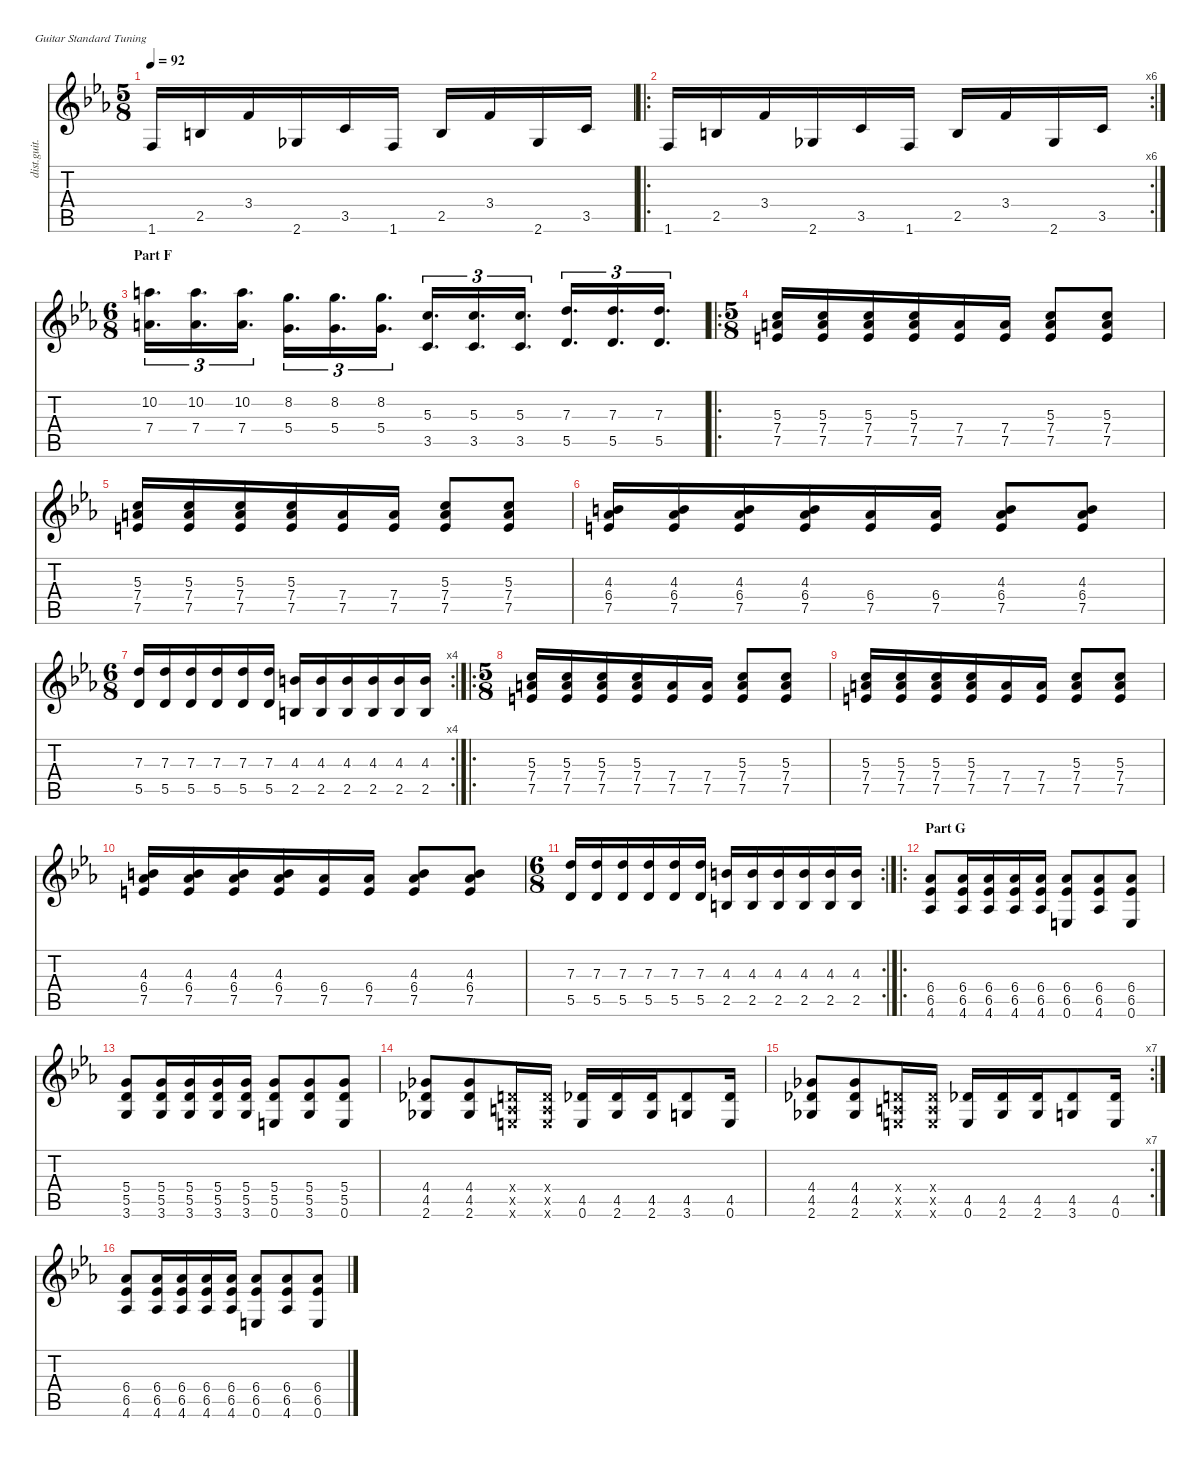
\defaultSystemsLayout 4
\hideDynamics
\bracketExtendMode nobrackets
\track ("Guitar - Peter Lindgren" "dist.guit.") {instrument distortionguitar}
\staff {score tabs}
\tuning (E4 B3 G3 D3 A2 E2)
\ts (5 8)
\tempo 92
\clef g2
\ks cminor
1.6{acc forcenatural}.16{dy f beam Up} 2.5{acc forcenatural}.16{beam Up} 3.4{acc forcenatural}.16{beam Up} 2.6{acc b}.16{beam Up} 3.5{acc forcenatural}.16{beam Up} 1.6{acc forcenatural}.16{beam Up} 2.5{acc forcenatural}.16{beam Up} 3.4{acc forcenatural}.16{beam Up} 2.6{acc b}.16{beam Up} 3.5{acc forcenatural}.16{beam Up} |
\ro
\rc 6
1.6{acc forcenatural}.16{beam Up} 2.5{acc forcenatural}.16{beam Up} 3.4{acc forcenatural}.16{beam Up} 2.6{acc b}.16{beam Up} 3.5{acc forcenatural}.16{beam Up} 1.6{acc forcenatural}.16{beam Up} 2.5{acc forcenatural}.16{beam Up} 3.4{acc forcenatural}.16{beam Up} 2.6{acc b}.16{beam Up} 3.5{acc forcenatural}.16{beam Up} |
\ts (6 8)
\section ("" "Part F")
(10.2{acc forcenatural} 7.4{acc forcenatural}).16{d tu (3 2) beam Down} (10.2{acc forcenatural} 7.4{acc forcenatural}).16{d tu (3 2) beam Down} (10.2{acc forcenatural} 7.4{acc forcenatural}).16{d tu (3 2) beam Down} (8.2{acc forcenatural} 5.4{acc forcenatural}).16{d tu (3 2) beam Down} (8.2{acc forcenatural} 5.4{acc forcenatural}).16{d tu (3 2) beam Down} (8.2{acc forcenatural} 5.4{acc forcenatural}).16{d tu (3 2) beam Down} (5.3{acc forcenatural} 3.5{acc forcenatural}).16{d tu (3 2) beam Up} (5.3{acc forcenatural} 3.5{acc forcenatural}).16{d tu (3 2) beam Up} (5.3{acc forcenatural} 3.5{acc forcenatural}).16{d tu (3 2) beam Up} (7.3{acc forcenatural} 5.5{acc forcenatural}).16{d tu (3 2) beam Up} (7.3{acc forcenatural} 5.5{acc forcenatural}).16{d tu (3 2) beam Up} (7.3{acc forcenatural} 5.5{acc forcenatural}).16{d tu (3 2) beam Up} |
\ro
\ts (5 8)
(5.3{acc forcenatural} 7.4{acc forcenatural} 7.5{acc forcenatural}).16{beam Up} (5.3{acc forcenatural} 7.4{acc forcenatural} 7.5{acc forcenatural}).16{beam Up} (5.3{acc forcenatural} 7.4{acc forcenatural} 7.5{acc forcenatural}).16{beam Up} (5.3{acc forcenatural} 7.4{acc forcenatural} 7.5{acc forcenatural}).16{beam Up} (7.4{acc forcenatural} 7.5{acc forcenatural}).16{beam Up} (7.4{acc forcenatural} 7.5{acc forcenatural}).16{beam Up} (5.3{acc forcenatural} 7.4{acc forcenatural} 7.5{acc forcenatural}).8{beam Up} (5.3{acc forcenatural} 7.4{acc forcenatural} 7.5{acc forcenatural}).8{beam Up} |
(5.3{acc forcenatural} 7.4{acc forcenatural} 7.5{acc forcenatural}).16{beam Up} (5.3{acc forcenatural} 7.4{acc forcenatural} 7.5{acc forcenatural}).16{beam Up} (5.3{acc forcenatural} 7.4{acc forcenatural} 7.5{acc forcenatural}).16{beam Up} (5.3{acc forcenatural} 7.4{acc forcenatural} 7.5{acc forcenatural}).16{beam Up} (7.4{acc forcenatural} 7.5{acc forcenatural}).16{beam Up} (7.4{acc forcenatural} 7.5{acc forcenatural}).16{beam Up} (5.3{acc forcenatural} 7.4{acc forcenatural} 7.5{acc forcenatural}).8{beam Up} (5.3{acc forcenatural} 7.4{acc forcenatural} 7.5{acc forcenatural}).8{beam Up} |
(4.3{acc forcenatural} 6.4{acc b} 7.5{acc forcenatural}).16{beam Up} (4.3{acc forcenatural} 6.4{acc b} 7.5{acc forcenatural}).16{beam Up} (4.3{acc forcenatural} 6.4{acc b} 7.5{acc forcenatural}).16{beam Up} (4.3{acc forcenatural} 6.4{acc b} 7.5{acc forcenatural}).16{beam Up} (6.4{acc b} 7.5{acc forcenatural}).16{beam Up} (6.4{acc b} 7.5{acc forcenatural}).16{beam Up} (4.3{acc forcenatural} 6.4{acc b} 7.5{acc forcenatural}).8{beam Up} (4.3{acc forcenatural} 6.4{acc b} 7.5{acc forcenatural}).8{beam Up} |
\rc 4
\ts (6 8)
(7.3{acc forcenatural} 5.5{acc forcenatural}).16{beam Up} (7.3{acc forcenatural} 5.5{acc forcenatural}).16{beam Up} (7.3{acc forcenatural} 5.5{acc forcenatural}).16{beam Up} (7.3{acc forcenatural} 5.5{acc forcenatural}).16{beam Up} (7.3{acc forcenatural} 5.5{acc forcenatural}).16{beam Up} (7.3{acc forcenatural} 5.5{acc forcenatural}).16{beam Up} (4.3{acc forcenatural} 2.5{acc forcenatural}).16{beam Up} (4.3{acc forcenatural} 2.5{acc forcenatural}).16{beam Up} (4.3{acc forcenatural} 2.5{acc forcenatural}).16{beam Up} (4.3{acc forcenatural} 2.5{acc forcenatural}).16{beam Up} (4.3{acc forcenatural} 2.5{acc forcenatural}).16{beam Up} (4.3{acc forcenatural} 2.5{acc forcenatural}).16{beam Up} |
\ro
\ts (5 8)
(5.3{acc forcenatural} 7.4{acc forcenatural} 7.5{acc forcenatural}).16{beam Up} (5.3{acc forcenatural} 7.4{acc forcenatural} 7.5{acc forcenatural}).16{beam Up} (5.3{acc forcenatural} 7.4{acc forcenatural} 7.5{acc forcenatural}).16{beam Up} (5.3{acc forcenatural} 7.4{acc forcenatural} 7.5{acc forcenatural}).16{beam Up} (7.4{acc forcenatural} 7.5{acc forcenatural}).16{beam Up} (7.4{acc forcenatural} 7.5{acc forcenatural}).16{beam Up} (5.3{acc forcenatural} 7.4{acc forcenatural} 7.5{acc forcenatural}).8{beam Up} (5.3{acc forcenatural} 7.4{acc forcenatural} 7.5{acc forcenatural}).8{beam Up} |
(5.3{acc forcenatural} 7.4{acc forcenatural} 7.5{acc forcenatural}).16{beam Up} (5.3{acc forcenatural} 7.4{acc forcenatural} 7.5{acc forcenatural}).16{beam Up} (5.3{acc forcenatural} 7.4{acc forcenatural} 7.5{acc forcenatural}).16{beam Up} (5.3{acc forcenatural} 7.4{acc forcenatural} 7.5{acc forcenatural}).16{beam Up} (7.4{acc forcenatural} 7.5{acc forcenatural}).16{beam Up} (7.4{acc forcenatural} 7.5{acc forcenatural}).16{beam Up} (5.3{acc forcenatural} 7.4{acc forcenatural} 7.5{acc forcenatural}).8{beam Up} (5.3{acc forcenatural} 7.4{acc forcenatural} 7.5{acc forcenatural}).8{beam Up} |
(4.3{acc forcenatural} 6.4{acc b} 7.5{acc forcenatural}).16{beam Up} (4.3{acc forcenatural} 6.4{acc b} 7.5{acc forcenatural}).16{beam Up} (4.3{acc forcenatural} 6.4{acc b} 7.5{acc forcenatural}).16{beam Up} (4.3{acc forcenatural} 6.4{acc b} 7.5{acc forcenatural}).16{beam Up} (6.4{acc b} 7.5{acc forcenatural}).16{beam Up} (6.4{acc b} 7.5{acc forcenatural}).16{beam Up} (4.3{acc forcenatural} 6.4{acc b} 7.5{acc forcenatural}).8{beam Up} (4.3{acc forcenatural} 6.4{acc b} 7.5{acc forcenatural}).8{beam Up} |
\rc 2
\ts (6 8)
(7.3{acc forcenatural} 5.5{acc forcenatural}).16{beam Up} (7.3{acc forcenatural} 5.5{acc forcenatural}).16{beam Up} (7.3{acc forcenatural} 5.5{acc forcenatural}).16{beam Up} (7.3{acc forcenatural} 5.5{acc forcenatural}).16{beam Up} (7.3{acc forcenatural} 5.5{acc forcenatural}).16{beam Up} (7.3{acc forcenatural} 5.5{acc forcenatural}).16{beam Up} (4.3{acc forcenatural} 2.5{acc forcenatural}).16{beam Up} (4.3{acc forcenatural} 2.5{acc forcenatural}).16{beam Up} (4.3{acc forcenatural} 2.5{acc forcenatural}).16{beam Up} (4.3{acc forcenatural} 2.5{acc forcenatural}).16{beam Up} (4.3{acc forcenatural} 2.5{acc forcenatural}).16{beam Up} (4.3{acc forcenatural} 2.5{acc forcenatural}).16{beam Up} |
\ro
\section ("" "Part G")
(6.4{acc b} 6.5{acc b} 4.6{acc b}).8{beam Up} (6.4{acc b} 6.5{acc b} 4.6{acc b}).16{beam Up} (6.4{acc b} 6.5{acc b} 4.6{acc b}).16{beam Up} (6.4{acc b} 6.5{acc b} 4.6{acc b}).16{beam Up} (6.4{acc b} 6.5{acc b} 4.6{acc b}).16{beam Up} (6.4{acc b} 6.5{acc b} 0.6{acc forcenatural}).8{beam Up} (6.4{acc b} 6.5{acc b} 4.6{acc b}).8{beam Up} (6.4{acc b} 6.5{acc b} 0.6{acc forcenatural}).8{beam Up} |
(5.4{acc forcenatural} 5.5{acc forcenatural} 3.6{acc forcenatural}).8{beam Up} (5.4{acc forcenatural} 5.5{acc forcenatural} 3.6{acc forcenatural}).16{beam Up} (5.4{acc forcenatural} 5.5{acc forcenatural} 3.6{acc forcenatural}).16{beam Up} (5.4{acc forcenatural} 5.5{acc forcenatural} 3.6{acc forcenatural}).16{beam Up} (5.4{acc forcenatural} 5.5{acc forcenatural} 3.6{acc forcenatural}).16{beam Up} (5.4{acc forcenatural} 5.5{acc forcenatural} 0.6{acc forcenatural}).8{beam Up} (5.4{acc forcenatural} 5.5{acc forcenatural} 3.6{acc forcenatural}).8{beam Up} (5.4{acc forcenatural} 5.5{acc forcenatural} 0.6{acc forcenatural}).8{beam Up} |
(4.4{acc b} 4.5{acc b} 2.6{acc b}).8{beam Up} (4.4{acc b} 4.5{acc b} 2.6{acc b}).8{beam Up} (0.4{x acc forcenatural} 0.5{x acc forcenatural} 0.6{x acc forcenatural}).16{beam Up} (0.4{x acc forcenatural} 0.5{x acc forcenatural} 0.6{x acc forcenatural}).16{beam Up} (4.5{acc b} 0.6{acc forcenatural}).16{beam Up} (4.5{acc b} 2.6{acc b}).16{beam Up} (4.5{acc b} 2.6{acc b}).16{beam Up} (4.5{acc b} 3.6{acc forcenatural}).8{beam Up} (4.5{acc b} 0.6{acc forcenatural}).16{beam Up} |
\rc 7
(4.4{acc b} 4.5{acc b} 2.6{acc b}).8{beam Up} (4.4{acc b} 4.5{acc b} 2.6{acc b}).8{beam Up} (0.4{x acc forcenatural} 0.5{x acc forcenatural} 0.6{x acc forcenatural}).16{beam Up} (0.4{x acc forcenatural} 0.5{x acc forcenatural} 0.6{x acc forcenatural}).16{beam Up} (4.5{acc b} 0.6{acc forcenatural}).16{beam Up} (4.5{acc b} 2.6{acc b}).16{beam Up} (4.5{acc b} 2.6{acc b}).16{beam Up} (4.5{acc b} 3.6{acc forcenatural}).8{beam Up} (4.5{acc b} 0.6{acc forcenatural}).16{beam Up} |
(6.4{acc b} 6.5{acc b} 4.6{acc b}).8{beam Up} (6.4{acc b} 6.5{acc b} 4.6{acc b}).16{beam Up} (6.4{acc b} 6.5{acc b} 4.6{acc b}).16{beam Up} (6.4{acc b} 6.5{acc b} 4.6{acc b}).16{beam Up} (6.4{acc b} 6.5{acc b} 4.6{acc b}).16{beam Up} (6.4{acc b} 6.5{acc b} 0.6{acc forcenatural}).8{beam Up} (6.4{acc b} 6.5{acc b} 4.6{acc b}).8{beam Up} (6.4{acc b} 6.5{acc b} 0.6{acc forcenatural}).8{beam Up}
